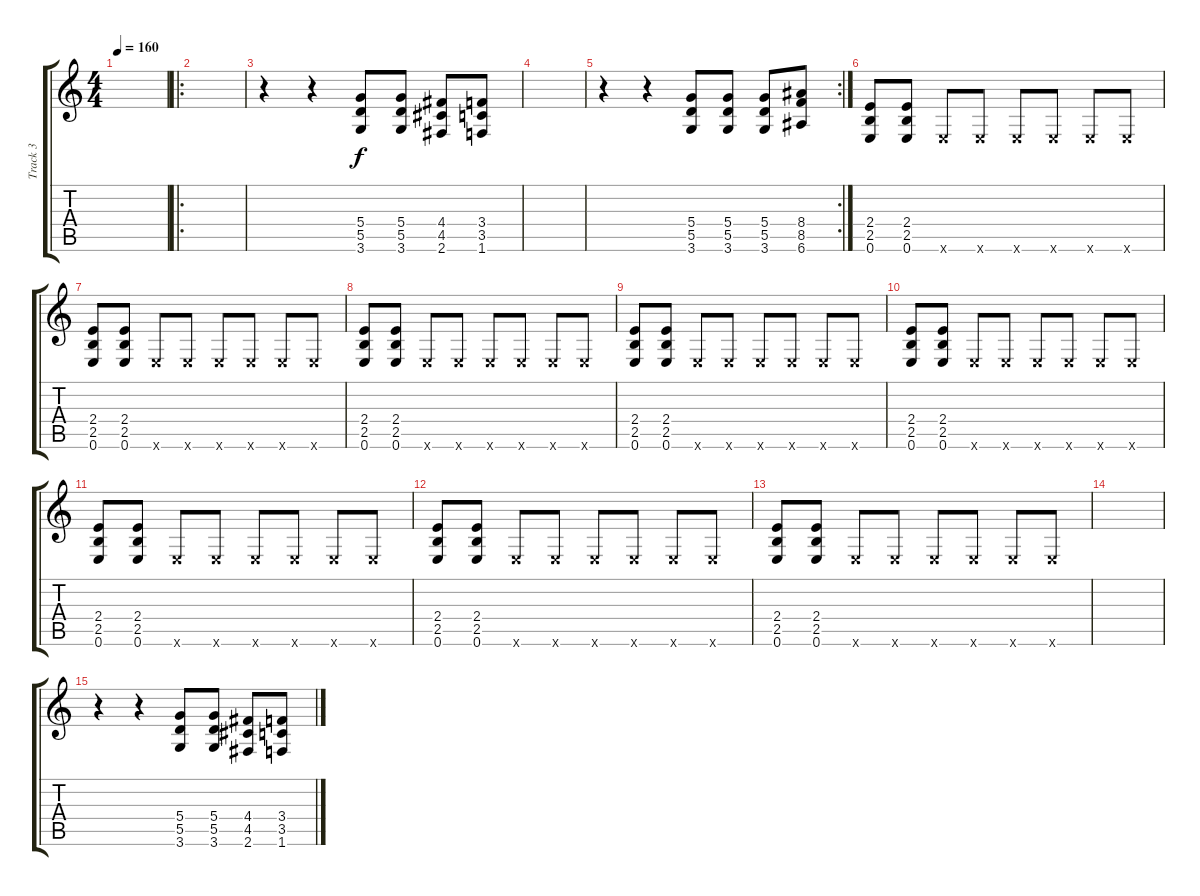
\track ("Track 3" "Track 3") {instrument distortionguitar}
\staff {score tabs}
\tuning (E4 B3 G3 D3 A2 E2) {hide}
\ts (4 4)
\tempo 160
\clef g2
\ks c
|
\ro
|
r.4 r.4 (5.4 5.5 3.6).8 (5.4 5.5 3.6).8 (4.4 4.5 2.6).8 (3.4 3.5 1.6).8 |
|
\rc 2
r.4 r.4 (5.4 5.5 3.6).8 (5.4 5.5 3.6).8 (5.4 5.5 3.6).8 (8.4 8.5 6.6).8 |
(2.4 2.5 0.6).8 (2.4 2.5 0.6).8 0.6{x}.8 0.6{x}.8 0.6{x}.8 0.6{x}.8 0.6{x}.8 0.6{x}.8 |
(2.4 2.5 0.6).8 (2.4 2.5 0.6).8 0.6{x}.8 0.6{x}.8 0.6{x}.8 0.6{x}.8 0.6{x}.8 0.6{x}.8 |
(2.4 2.5 0.6).8 (2.4 2.5 0.6).8 0.6{x}.8 0.6{x}.8 0.6{x}.8 0.6{x}.8 0.6{x}.8 0.6{x}.8 |
(2.4 2.5 0.6).8 (2.4 2.5 0.6).8 0.6{x}.8 0.6{x}.8 0.6{x}.8 0.6{x}.8 0.6{x}.8 0.6{x}.8 |
(2.4 2.5 0.6).8 (2.4 2.5 0.6).8 0.6{x}.8 0.6{x}.8 0.6{x}.8 0.6{x}.8 0.6{x}.8 0.6{x}.8 |
(2.4 2.5 0.6).8 (2.4 2.5 0.6).8 0.6{x}.8 0.6{x}.8 0.6{x}.8 0.6{x}.8 0.6{x}.8 0.6{x}.8 |
(2.4 2.5 0.6).8 (2.4 2.5 0.6).8 0.6{x}.8 0.6{x}.8 0.6{x}.8 0.6{x}.8 0.6{x}.8 0.6{x}.8 |
(2.4 2.5 0.6).8 (2.4 2.5 0.6).8 0.6{x}.8 0.6{x}.8 0.6{x}.8 0.6{x}.8 0.6{x}.8 0.6{x}.8 |
|
r.4 r.4 (5.4 5.5 3.6).8 (5.4 5.5 3.6).8 (4.4 4.5 2.6).8 (3.4 3.5 1.6).8
